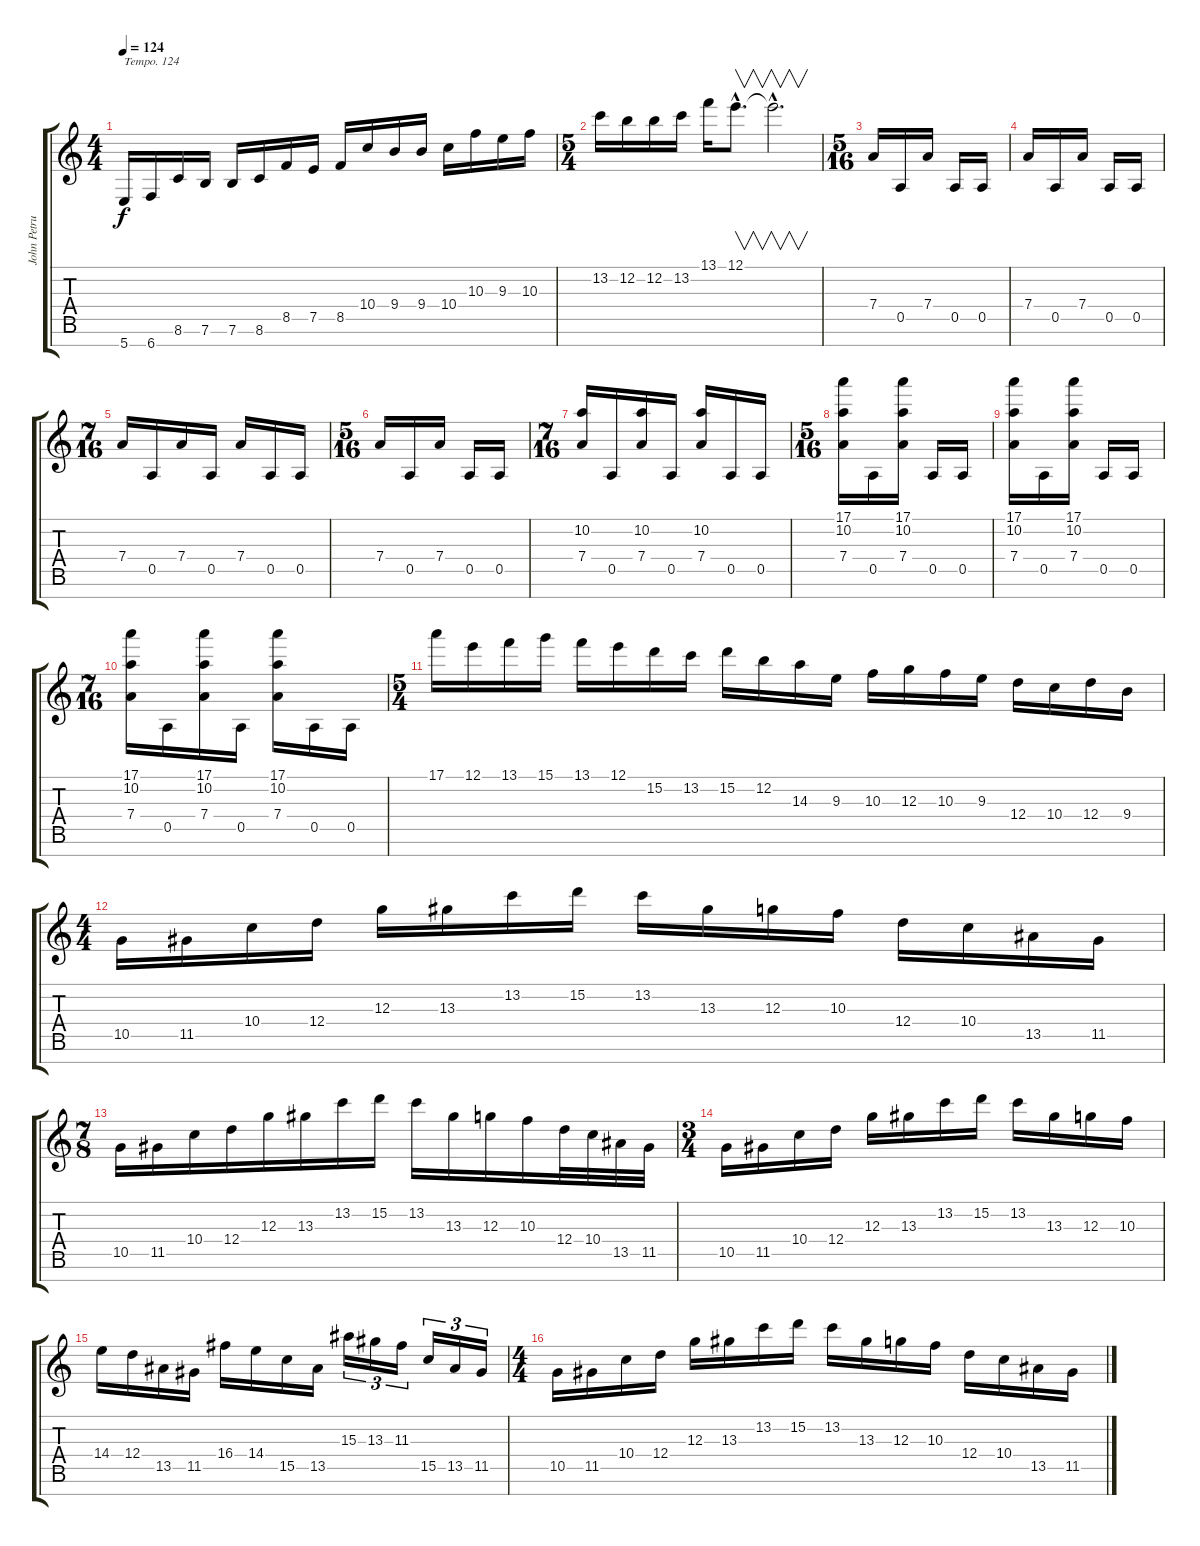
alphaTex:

\track ("John Petrucci - 7 String Guitar" "John Petru") {instrument distortionguitar}
\staff {score tabs}
\tuning (E4 B3 G3 D3 A2 E2 B1) {hide}
\ts (4 4)
\tempo 124
\clef g2
\ks c
5.7.16{txt "Tempo. 124" dy f} 6.7.16 8.6.16 7.6.16 7.6.16 8.6.16 8.5.16 7.5.16 8.5.16 10.4.16 9.4.16 9.4.16 10.4.16 10.3.16 9.3.16 10.3.16 |
\ts (5 4)
13.2.16 12.2.16 12.2.16 13.2.16 13.1.16 12.1{hac}.8{v d} 12.1{hac t}.2{v d} |
\ts (5 16)
7.4.16 0.5.16 7.4.16 0.5.16 0.5.16 |
7.4.16 0.5.16 7.4.16 0.5.16 0.5.16 |
\ts (7 16)
7.4.16 0.5.16 7.4.16 0.5.16 7.4.16 0.5.16 0.5.16 |
\ts (5 16)
7.4.16 0.5.16 7.4.16 0.5.16 0.5.16 |
\ts (7 16)
(10.2 7.4).16 0.5.16 (10.2 7.4).16 0.5.16 (10.2 7.4).16 0.5.16 0.5.16 |
\ts (5 16)
(17.1 10.2 7.4).16 0.5.16 (17.1 10.2 7.4).16 0.5.16 0.5.16 |
(17.1 10.2 7.4).16 0.5.16 (17.1 10.2 7.4).16 0.5.16 0.5.16 |
\ts (7 16)
(17.1 10.2 7.4).16 0.5.16 (17.1 10.2 7.4).16 0.5.16 (17.1 10.2 7.4).16 0.5.16 0.5.16 |
\ts (5 4)
17.1.16 12.1.16 13.1.16 15.1.16 13.1.16 12.1.16 15.2.16 13.2.16 15.2.16 12.2.16 14.3.16 9.3.16 10.3.16 12.3.16 10.3.16 9.3.16 12.4.16 10.4.16 12.4.16 9.4.16 |
\ts (4 4)
10.5.16 11.5.16 10.4.16 12.4.16 12.3.16 13.3.16 13.2.16 15.2.16 13.2.16 13.3.16 12.3.16 10.3.16 12.4.16 10.4.16 13.5.16 11.5.16 |
\ts (7 8)
10.5.16 11.5.16 10.4.16 12.4.16 12.3.16 13.3.16 13.2.16 15.2.16 13.2.16 13.3.16 12.3.16 10.3.16 12.4.32 10.4.32 13.5.32 11.5.32 |
\ts (3 4)
10.5.16 11.5.16 10.4.16 12.4.16 12.3.16 13.3.16 13.2.16 15.2.16 13.2.16 13.3.16 12.3.16 10.3.16 |
14.4.16 12.4.16 13.5.16 11.5.16 16.4.16 14.4.16 15.5.16 13.5.16 15.3.16{tu (3 2)} 13.3.16{tu (3 2)} 11.3.16{tu (3 2)} 15.5.16{tu (3 2)} 13.5.16{tu (3 2)} 11.5.16{tu (3 2)} |
\ts (4 4)
10.5.16 11.5.16 10.4.16 12.4.16 12.3.16 13.3.16 13.2.16 15.2.16 13.2.16 13.3.16 12.3.16 10.3.16 12.4.16 10.4.16 13.5.16 11.5.16
